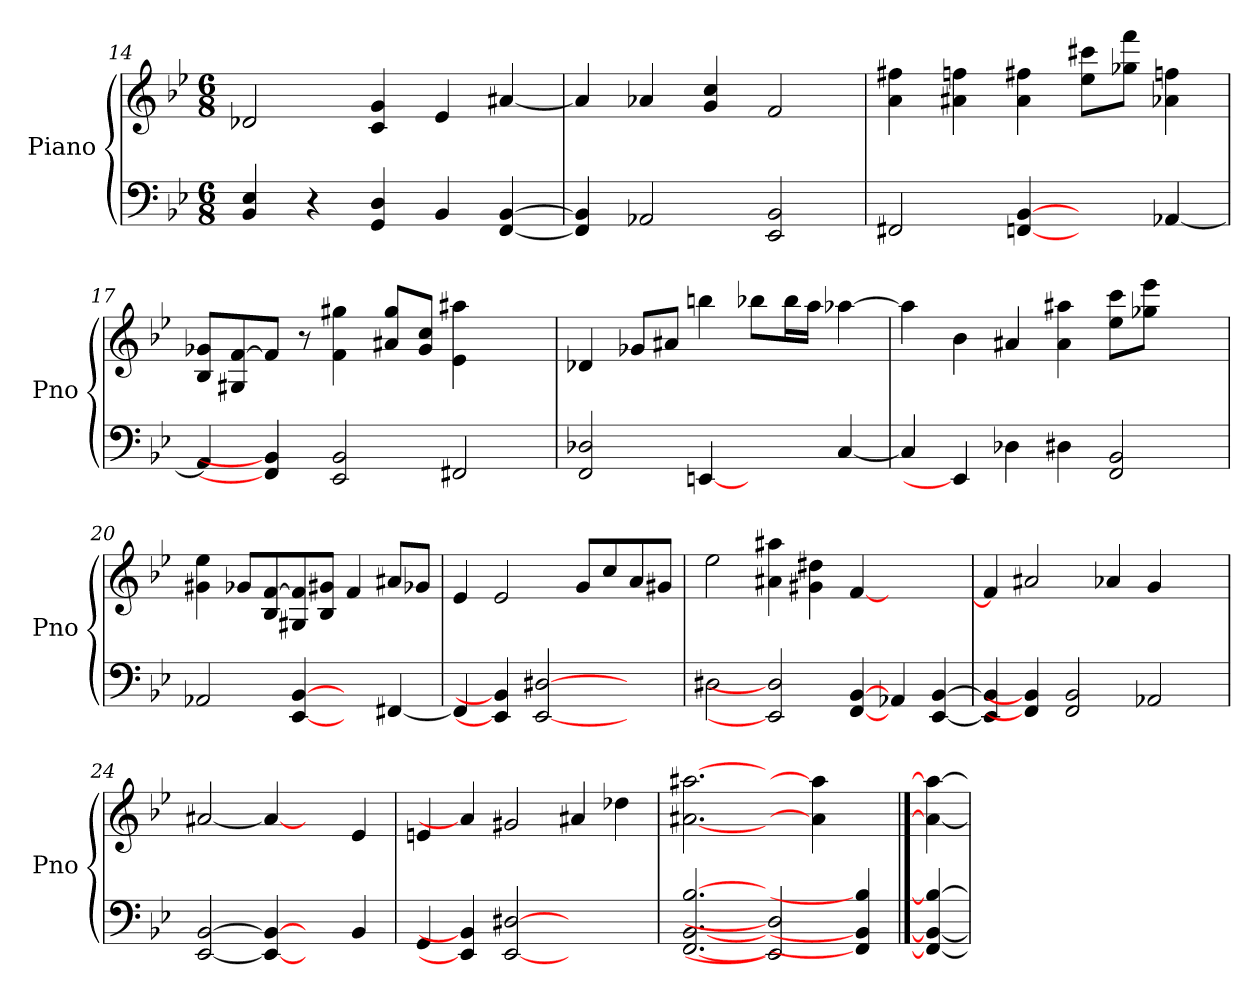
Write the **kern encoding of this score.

**kern	**kern
*part1	*part1
*staff2	*staff1
*I"Piano	*
*I'Pno	*
*clefF4	*clefG2
*k[b-e-]	*k[b-e-]
*B-:	*B-:
*M6/8	*M6/8
=14	=14
4BB-/ 4E-/	2d-X/
4r	.
4GG/ 4D/	4c/ 4g/
4BB-/	4e-/
[4FF/ [4BB-/	[4a#X/
=15	=15
4FF/] 4BB-/]	4a#/]
2AA-X/	4a-X/
.	4g/ 4cc/
2EE-/ 2BB-/	2f/
=16	=16
2FF#X/	4a\ 4ff#X\
.	4a#X\ 4ffn\
[4FFn/ [4BB-/	4a#\ 4ff#X\
4ryy	8ee-\ 8ccc#X\L
.	8gg-X\ 8fff\J
[4AA-X/	4a-X\ 4ffn\
!!LO:LB:g=z
=17	=17
4AA-/]	8B-/ 8g-X/L
.	8G#X/ [8f/
4FF/] 4BB-/]	8f/J]
.	8r
2EE-/ 2BB-/	4f\ 4gg#X\
.	8a#X/ 8gg#/L
.	8g-/ 8cc/J
2FF#X/	4e-\ 4aa#X\
.	4ryy
=18	=18
2FF/ 2D-X/	4d-X/
.	8g-X/L
.	8a#X/J
[4EEn/	4bbn\
4ryy	8bb-X\L
.	16bb-\L
.	16aa\JJ
[4C/	[4aa-X\
=19	=19
4C/]	4aa-\]
4EE/]	4b-\
4D-X\	4a#X/
4D#X\	4a#\ 4aa#X\
2FF/ 2BB-/	8ee-\ 8ccc\L
.	8gg-X\ 8eee-\J
.	4ryy
=20	=20
2AA-X/	4g#X\ 4ee-\
.	8g-X/L
.	8B-/ [8f/
[4EE-/ [4BB-/	8G#X/ 8f/]
.	8B-/ 8g#X/J
4ryy	4f/
[4FF#X/	8a#X/L
.	8g-X/J
!!LO:LB:g=z
=21	=21
4FF#/]	4e-/
4EE-/] 4BB-/]	2e-/
[2EE- [2D#X	.
.	8g/L
.	8cc/
4ryy	8a/
.	8g#X/J
=22	=22
2D#X\	2ee-\
2EE-] 2D#]	4a#X\ 4aa#X\
.	4g#X\ 4dd#X\
[4FF/ [4BB-/	[4f/
4AA-X/	2ryy
[4EE-/ [4BB-/	.
=23	=23
4EE-/] 4BB-/]	4f/]
4FF/] 4BB-/]	2a#X/
2FF/ 2BB-/	.
.	4a-X/
2AA-X/	4g/
.	4ryy
=24	=24
[2EE-/ [2BB-/	[2a#X/
4EE-/_ 4BB-/_	4a#/_
4ryy	4ryy
4BB-/	4e-/
=25	=25
4GG/	4en/
4EE-/] 4BB-/]	4a#/]
[2EE- [2D#X	2g#X/
2ryy	4a#X/
.	4dd-X\
=26	=26
[2.FF [2.BB- [2.B-	[2.a#X [2.aa#X
2EE-] 2D#]	4ryy
.	4a#\] 4aa#\]
4FF/] 4BB-/] 4B-/]	4ryy
==27	==27
4FF_ 4BB-_ 4B-_	4a#_ 4aa#_
=	=
*-	*-
